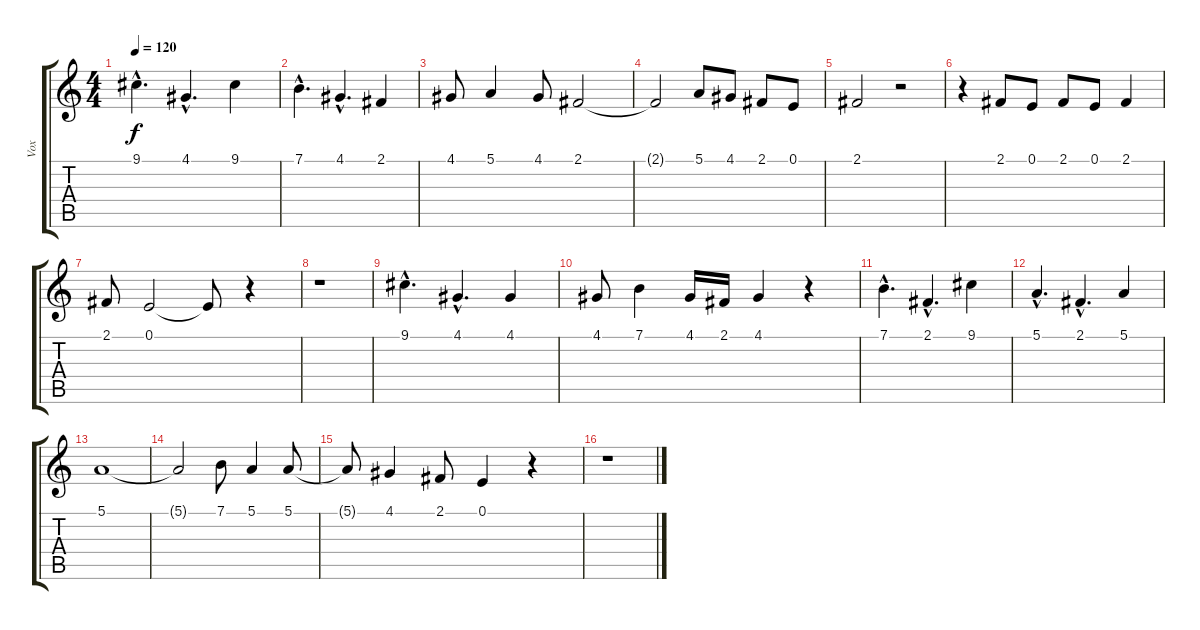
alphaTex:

\track ("Vox" "Vox") {instrument drawbarorgan}
\staff {score tabs}
\tuning (E4 B3 G3 D3 A2 E2) {hide}
\ts (4 4)
\tempo 120
\clef g2
\ks c
9.1{hac}.4{d dy f} 4.1{hac}.4{d} 9.1.4 |
7.1{hac}.4{d} 4.1{hac}.4{d} 2.1.4 |
4.1.8 5.1.4 4.1.8 2.1.2 |
2.1{t}.2 5.1.8 4.1.8 2.1.8 0.1.8 |
2.1.2 r.2 |
r.4 2.1.8 0.1.8 2.1.8 0.1.8 2.1.4 |
2.1.8 0.1.2 0.1{t}.8 r.4 |
r.1 |
9.1{hac}.4{d} 4.1{hac}.4{d} 4.1.4 |
4.1.8 7.1.4 4.1.16 2.1.16 4.1.4 r.4 |
7.1{hac}.4{d} 2.1{hac}.4{d} 9.1.4 |
5.1{hac}.4{d} 2.1{hac}.4{d} 5.1.4 |
5.1.1 |
5.1{t}.2 7.1.8 5.1.4 5.1.8 |
5.1{t}.8 4.1.4 2.1.8 0.1.4 r.4 |
r.1
